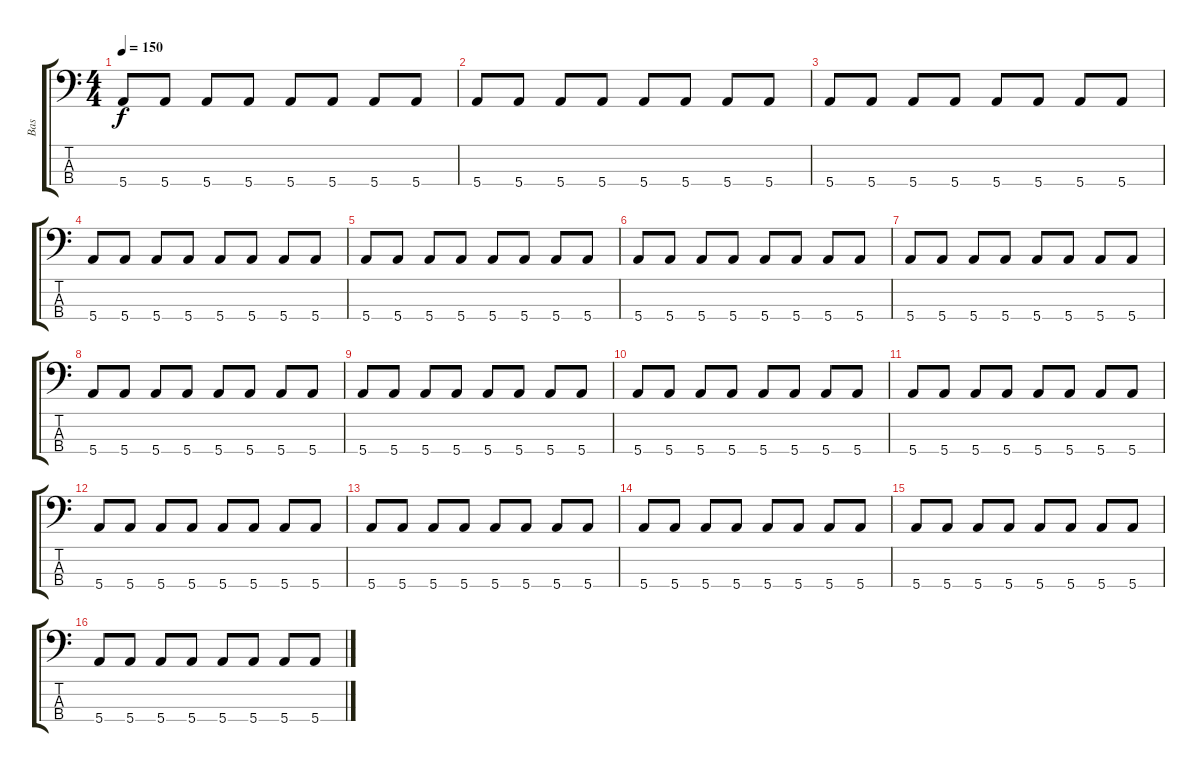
\track ("Bas" "Bas") {instrument electricbassfinger}
\staff {score tabs}
\tuning (G2 D2 A1 E1) {hide}
\ts (4 4)
\tempo 150
\clef f4
\ks c
5.4.8{dy f} 5.4.8 5.4.8 5.4.8 5.4.8 5.4.8 5.4.8 5.4.8 |
5.4.8 5.4.8 5.4.8 5.4.8 5.4.8 5.4.8 5.4.8 5.4.8 |
5.4.8 5.4.8 5.4.8 5.4.8 5.4.8 5.4.8 5.4.8 5.4.8 |
5.4.8 5.4.8 5.4.8 5.4.8 5.4.8 5.4.8 5.4.8 5.4.8 |
5.4.8 5.4.8 5.4.8 5.4.8 5.4.8 5.4.8 5.4.8 5.4.8 |
5.4.8 5.4.8 5.4.8 5.4.8 5.4.8 5.4.8 5.4.8 5.4.8 |
5.4.8 5.4.8 5.4.8 5.4.8 5.4.8 5.4.8 5.4.8 5.4.8 |
5.4.8 5.4.8 5.4.8 5.4.8 5.4.8 5.4.8 5.4.8 5.4.8 |
5.4.8 5.4.8 5.4.8 5.4.8 5.4.8 5.4.8 5.4.8 5.4.8 |
5.4.8 5.4.8 5.4.8 5.4.8 5.4.8 5.4.8 5.4.8 5.4.8 |
5.4.8 5.4.8 5.4.8 5.4.8 5.4.8 5.4.8 5.4.8 5.4.8 |
5.4.8 5.4.8 5.4.8 5.4.8 5.4.8 5.4.8 5.4.8 5.4.8 |
5.4.8 5.4.8 5.4.8 5.4.8 5.4.8 5.4.8 5.4.8 5.4.8 |
5.4.8 5.4.8 5.4.8 5.4.8 5.4.8 5.4.8 5.4.8 5.4.8 |
5.4.8 5.4.8 5.4.8 5.4.8 5.4.8 5.4.8 5.4.8 5.4.8 |
5.4.8 5.4.8 5.4.8 5.4.8 5.4.8 5.4.8 5.4.8 5.4.8
